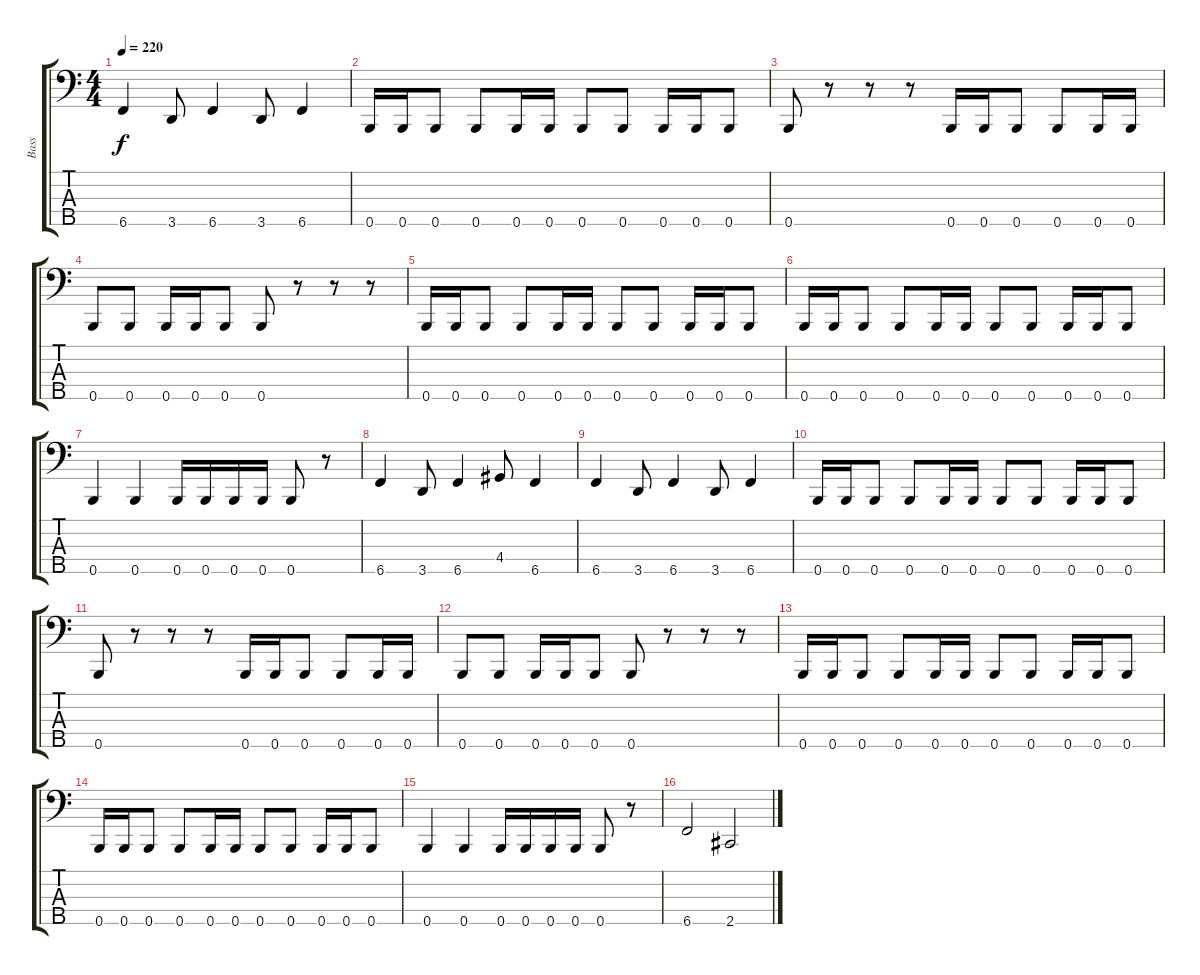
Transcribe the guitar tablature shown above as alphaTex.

\track ("Bass " "Bass ") {instrument electricbasspick}
\staff {score tabs}
\tuning (G2 D2 A1 E1 B0) {hide}
\ts (4 4)
\tempo 220
\clef f4
\ks c
6.5.4{dy f} 3.5.8 6.5.4 3.5.8 6.5.4 |
0.5.16 0.5.16 0.5.8 0.5.8 0.5.16 0.5.16 0.5.8 0.5.8 0.5.16 0.5.16 0.5.8 |
0.5.8 r.8 r.8 r.8 0.5.16 0.5.16 0.5.8 0.5.8 0.5.16 0.5.16 |
0.5.8 0.5.8 0.5.16 0.5.16 0.5.8 0.5.8 r.8 r.8 r.8 |
0.5.16 0.5.16 0.5.8 0.5.8 0.5.16 0.5.16 0.5.8 0.5.8 0.5.16 0.5.16 0.5.8 |
0.5.16 0.5.16 0.5.8 0.5.8 0.5.16 0.5.16 0.5.8 0.5.8 0.5.16 0.5.16 0.5.8 |
0.5.4 0.5.4 0.5.16 0.5.16 0.5.16 0.5.16 0.5.8 r.8 |
6.5.4 3.5.8 6.5.4 4.4.8 6.5.4 |
6.5.4 3.5.8 6.5.4 3.5.8 6.5.4 |
0.5.16 0.5.16 0.5.8 0.5.8 0.5.16 0.5.16 0.5.8 0.5.8 0.5.16 0.5.16 0.5.8 |
0.5.8 r.8 r.8 r.8 0.5.16 0.5.16 0.5.8 0.5.8 0.5.16 0.5.16 |
0.5.8 0.5.8 0.5.16 0.5.16 0.5.8 0.5.8 r.8 r.8 r.8 |
0.5.16 0.5.16 0.5.8 0.5.8 0.5.16 0.5.16 0.5.8 0.5.8 0.5.16 0.5.16 0.5.8 |
0.5.16 0.5.16 0.5.8 0.5.8 0.5.16 0.5.16 0.5.8 0.5.8 0.5.16 0.5.16 0.5.8 |
0.5.4 0.5.4 0.5.16 0.5.16 0.5.16 0.5.16 0.5.8 r.8 |
6.5.2 2.5.2
